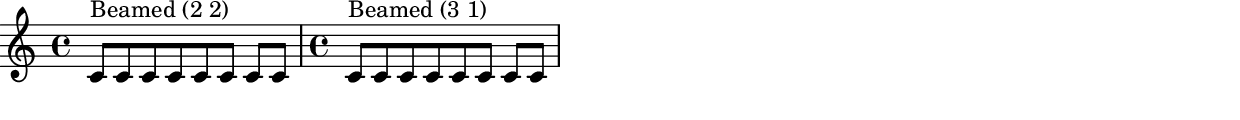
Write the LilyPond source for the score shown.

%% Generated by lilypond-book
%% Options: [exampleindent=10.16\mm,indent=0\mm,line-width=160\mm,quote]
\include "lilypond-book-preamble.ly"


% ****************************************************************
% Start cut-&-pastable-section
% ****************************************************************

#(ly:set-option 'eps-box-padding 3.000000)



\paper {
  indent = 0\mm
  line-width = 160\mm
  % offset the left padding, also add 1mm as lilypond creates cropped
  % images with a little space on the right
  line-width = #(- line-width (* mm  3.000000) (* mm 1))
  line-width = 160\mm - 2.0 * 10.16\mm
  % offset the left padding, also add 1mm as lilypond creates cropped
  % images with a little space on the right
  line-width = #(- line-width (* mm  3.000000) (* mm 1))
}

\layout {
  
}




% ****************************************************************
% ly snippet:
% ****************************************************************
\sourcefileline 1167
\score {
  \relative c' {
    % This call will fail because the context isn't yet instantiated
    \overrideTimeSignatureSettings
      4/4        % timeSignatureFraction
      1/4        % baseMomentFraction
      3,1        % beatStructure
      #'()       % beamExceptions
    \time 4/4
    c8^\markup {"Beamed (2 2)"}
    \repeat unfold 7 { c8 } |
    % This call will succeed
    \overrideTimeSignatureSettings
      4/4        % timeSignatureFraction
      1/4        % baseMomentFraction
      3,1        % beatStructure
      #'()       % beamExceptions
    \time 4/4
    c8^\markup {"Beamed (3 1)"}
    \repeat unfold 7 { c8 } |
  }
}



% ****************************************************************
% end ly snippet
% ****************************************************************
